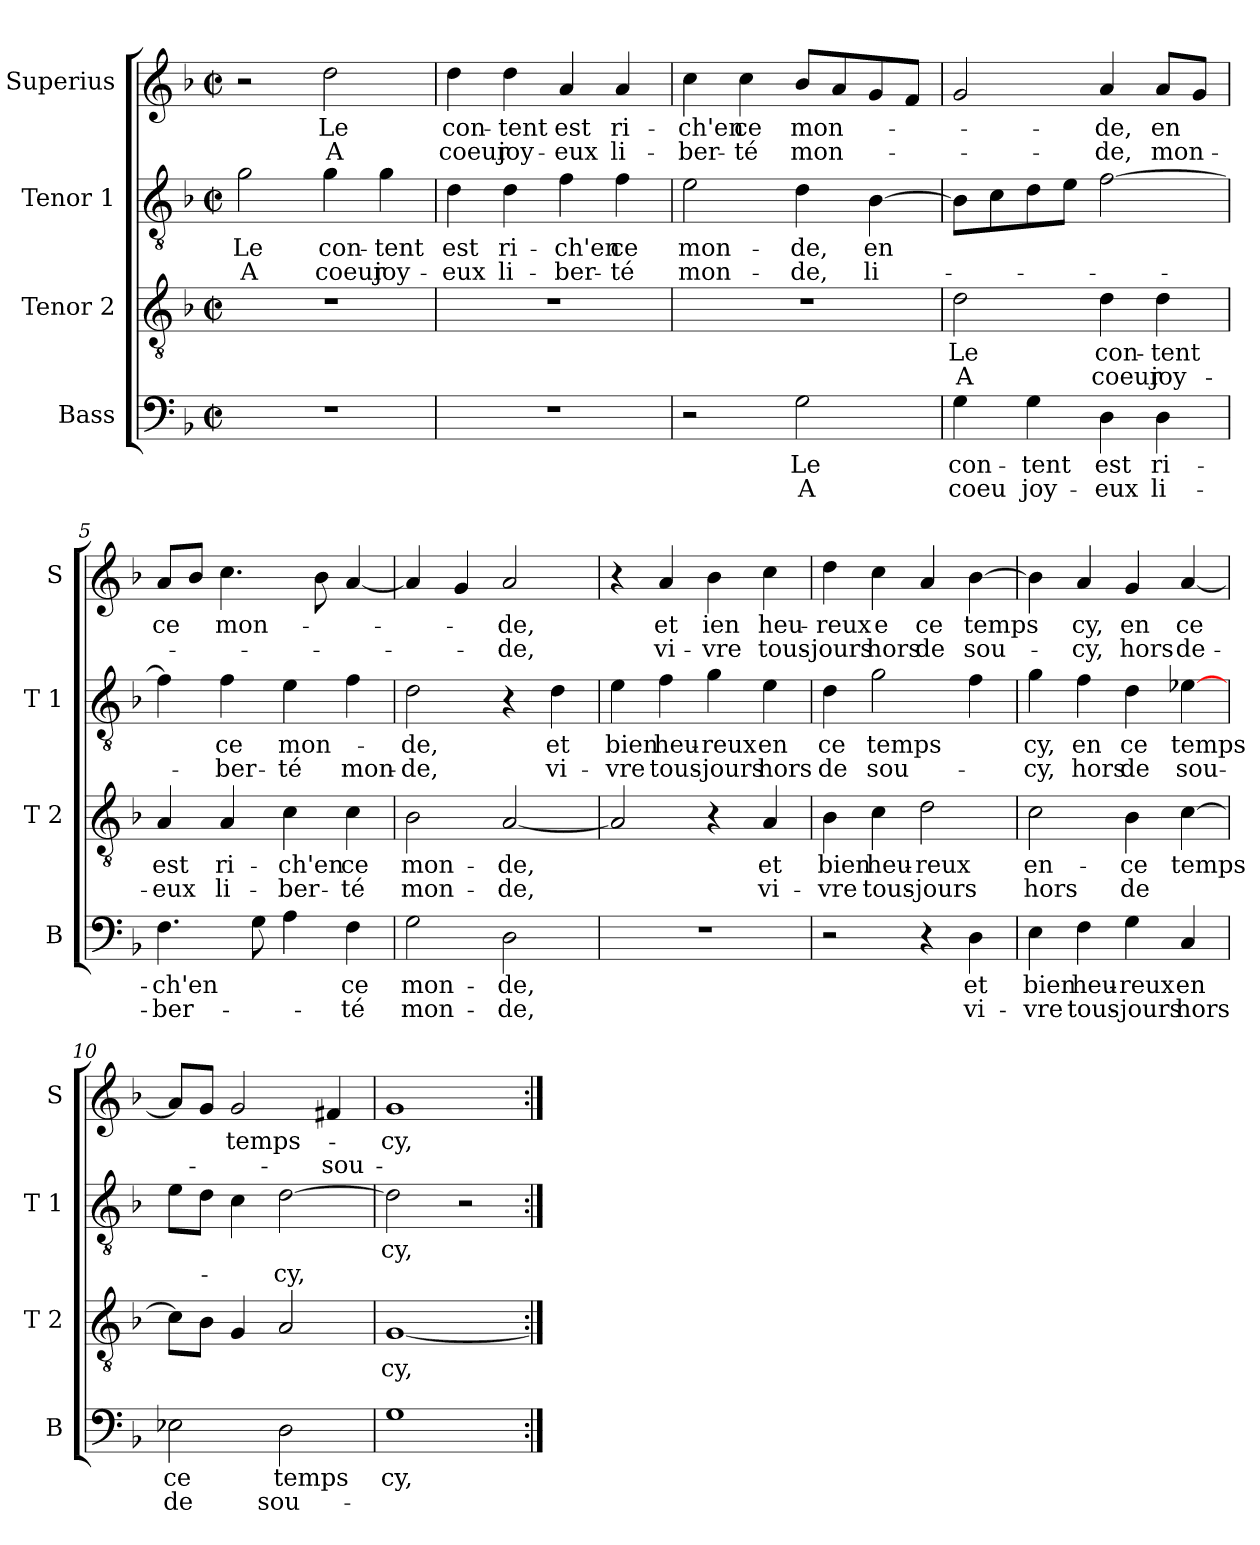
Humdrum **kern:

**kern	**text	**text	**kern	**text	**text	**kern	**text	**text	**kern	**text	**text
*part4	*part4	*part4	*part3	*part3	*part3	*part2	*part2	*part2	*part1	*part1	*part1
*staff4	*staff4	*staff4	*staff3	*staff3	*staff3	*staff2	*staff2	*staff2	*staff1	*staff1	*staff1
*I"Bass	*	*	*I"Tenor 2	*	*	*I"Tenor 1	*	*	*I"Superius	*	*
*I'B	*	*	*I'T 2	*	*	*I'T 1	*	*	*I'S	*	*
*clefF4	*	*	*clefGv2	*	*	*clefGv2	*	*	*clefG2	*	*
*k[b-]	*	*	*k[b-]	*	*	*k[b-]	*	*	*k[b-]	*	*
*F:	*	*	*F:	*	*	*F:	*	*	*F:	*	*
*M2/2	*	*	*M2/2	*	*	*M2/2	*	*	*M2/2	*	*
*met(c|)	*	*	*met(c|)	*	*	*met(c|)	*	*	*met(c|)	*	*
=1	=1	=1	=1	=1	=1	=1	=1	=1	=1	=1	=1
1r	.	.	1r	.	.	2g\	Le	A	2r	.	.
.	.	.	.	.	.	4g\	con-	coeur	2dd\	Le	A
.	.	.	.	.	.	4g\	-tent	joy-	.	.	.
=2	=2	=2	=2	=2	=2	=2	=2	=2	=2	=2	=2
1r	.	.	1r	.	.	4d\	est	-eux	4dd\	con-	coeur
.	.	.	.	.	.	4d\	ri-	li-	4dd\	-tent	joy-
.	.	.	.	.	.	4f\	-ch'en	-ber-	4a/	est	-eux
.	.	.	.	.	.	4f\	ce	-té	4a/	ri-	li-
=3	=3	=3	=3	=3	=3	=3	=3	=3	=3	=3	=3
2r	.	.	1r	.	.	2e\	mon-	mon-	4cc\	-ch'en	-ber-
.	.	.	.	.	.	.	.	.	4cc\	ce	-té
2G\	Le	A	.	.	.	4d\	-de,	-de,	8b-/L	mon-	mon-
.	.	.	.	.	.	.	.	.	8a/	.	.
.	.	.	.	.	.	[4B-\	en	li-	8g/	.	.
.	.	.	.	.	.	.	.	.	8f/J	.	.
=4	=4	=4	=4	=4	=4	=4	=4	=4	=4	=4	=4
4G\	con-	coeu	2d\	Le	A	8B-\L]	.	.	2g/	.	.
.	.	.	.	.	.	8c\	.	.	.	.	.
4G\	-tent	joy-	.	.	.	8d\	.	.	.	.	.
.	.	.	.	.	.	8e\J	.	.	.	.	.
4D\	est	-eux	4d\	con-	coeur	[2f\	.	.	4a/	-de,	-de,
4D\	ri-	li-	4d\	-tent	joy-	.	.	.	8a/L	en	mon-
.	.	.	.	.	.	.	.	.	8g/J	.	.
=5	=5	=5	=5	=5	=5	=5	=5	=5	=5	=5	=5
4.F\	-ch'en	-ber-	4A/	est	-eux	4f\]	.	.	8a/L	ce	.
.	.	.	.	.	.	.	.	.	8b-/J	.	.
.	.	.	4A/	ri-	li-	4f\	ce	-ber-	4.cc\	mon-	.
8G\	.	.	.	.	.	.	.	.	.	.	.
4A\	.	.	4c\	-ch'en	-ber-	4e\	mon-	-té	.	.	.
.	.	.	.	.	.	.	.	.	8b-\	.	.
4F\	ce	-té	4c\	ce	-té	4f\	.	mon-	[4a/	.	.
!!LO:LB:g=z
=6	=6	=6	=6	=6	=6	=6	=6	=6	=6	=6	=6
2G\	mon-	mon-	2B-\	mon-	mon-	2d\	-de,	-de,	4a/]	.	.
.	.	.	.	.	.	.	.	.	4g/	.	.
2D\	-de,	-de,	[2A/	-de,	-de,	4r	.	.	2a/	-de,	-de,
.	.	.	.	.	.	4d\	et	vi-	.	.	.
=7	=7	=7	=7	=7	=7	=7	=7	=7	=7	=7	=7
1r	.	.	2A/]	.	.	4e\	bien	-vre	4r	.	.
.	.	.	.	.	.	4f\	heu-	tous-	4a/	et	vi-
.	.	.	4r	.	.	4g\	-reux	-jours	4b-\	ien	-vre
.	.	.	4A/	et	vi-	4e\	en	hors	4cc\	heu-	tous-
=8	=8	=8	=8	=8	=8	=8	=8	=8	=8	=8	=8
2r	.	.	4B-\	bien	-vre	4d\	ce	de	4dd\	-reux	-jours
.	.	.	4c\	heu-	tous-	2g\	temps	sou-	4cc\	e	hors
4r	.	.	2d\	-reux	-jours	.	.	.	4a/	ce	de
4D\	et	vi-	.	.	.	4f\	.	.	[4b-\	temps	sou-
=9	=9	=9	=9	=9	=9	=9	=9	=9	=9	=9	=9
4E\	bien	-vre	2c\	en-	hors	4g\	cy,	-cy,	4b-\]	.	.
4F\	heu-	tous-	.	.	.	4f\	en	hors	4a/	cy,	-cy,
4G\	-reux	-jours	4B-\	-ce	de	4d\	ce	de	4g/	en	hors
4C/	en	hors	[4c\	temps	.	[4e-X\	temps	sou-	[4a/	ce	de-
=10	=10	=10	=10	=10	=10	=10	=10	=10	=10	=10	=10
2E-X\	ce	de	8c\L]	.	.	8e\L	.	.	8a/L]	.	.
.	.	.	8B-\J	.	.	8d\J	.	.	8g/J	.	.
.	.	.	4G/	.	.	4c\	.	.	2g/	temps-	.
2D\	temps	sou-	2A/	.	.	[2d\	.	-cy,	.	.	.
.	.	.	.	.	.	.	.	.	4f#X/	.	-sou-
!!LO:LB:g=z
=11	=11	=11	=11	=11	=11	=11	=11	=11	=11	=11	=11
1G	cy,	.	[1G	cy,	.	2d\]	cy,	.	1g	-cy,	.
.	.	.	.	.	.	2r	.	.	.	.	.
=:|!	=:|!	=:|!	=:|!	=:|!	=:|!	=:|!	=:|!	=:|!	=:|!	=:|!	=:|!
*-	*-	*-	*-	*-	*-	*-	*-	*-	*-	*-	*-
